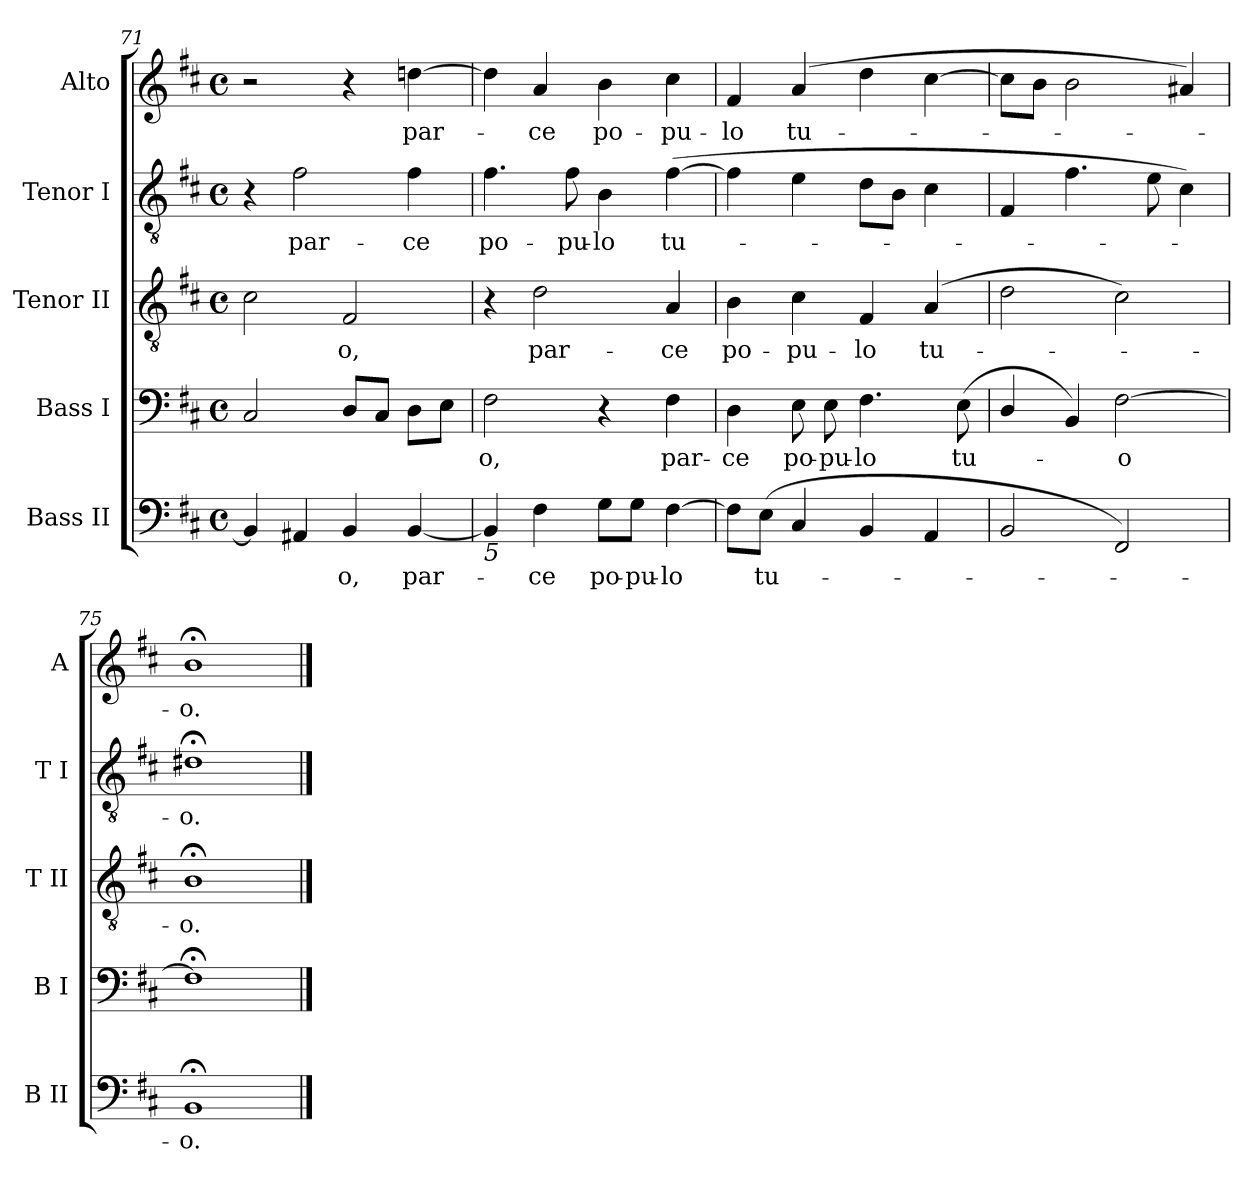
**kern	**text	**kern	**text	**kern	**text	**kern	**text	**kern	**text
*part5	*part5	*part4	*part4	*part3	*part3	*part2	*part2	*part1	*part1
*staff5	*staff5	*staff4	*staff4	*staff3	*staff3	*staff2	*staff2	*staff1	*staff1
*I"Bass II	*	*I"Bass I	*	*I"Tenor II	*	*I"Tenor I	*	*I"Alto	*
*I'B II	*	*I'B I	*	*I'T II	*	*I'T I	*	*I'A	*
*clefF4	*	*clefF4	*	*clefGv2	*	*clefGv2	*	*clefG2	*
*k[f#c#]	*	*k[f#c#]	*	*k[f#c#]	*	*k[f#c#]	*	*k[f#c#]	*
*D:	*	*D:	*	*D:	*	*D:	*	*D:	*
*M4/4	*	*M4/4	*	*M4/4	*	*M4/4	*	*M4/4	*
*met(c)	*	*met(c)	*	*met(c)	*	*met(c)	*	*met(c)	*
=71	=71	=71	=71	=71	=71	=71	=71	=71	=71
4BB]	.	2C#	.	2c#	.	4r	.	2r	.
!	!	!	!	!	!	!	!LO:LY:b	!	!
4AA#X	.	.	.	.	.	2f#	par-	.	.
!	!LO:LY:b	!	!	!	!LO:LY:b	!	!	!	!
4BB	o,	8DL	.	2F#	o,	.	.	4r	.
.	.	8C#J	.	.	.	.	.	.	.
!	!LO:LY:b	!	!	!	!	!	!LO:LY:b	!	!LO:LY:b
[4BB	par-	8DL	.	.	.	4f#	-ce	[4ddn	par-
.	.	8EJ	.	.	.	.	.	.	.
=72	=72	=72	=72	=72	=72	=72	=72	=72	=72
!LO:TX:b:i:t=5	!	!	!	!	!	!	!	!	!
!	!	!	!LO:LY:b	!	!	!	!LO:LY:b	!	!
4BB]	.	2F#	o,	4r	.	4.f#	po-	4dd]	.
!	!LO:LY:b	!	!	!	!LO:LY:b	!	!	!	!LO:LY:b
4F#	ce	.	.	2d	par-	.	.	4a	ce
!	!	!	!	!	!	!	!LO:LY:b	!	!
.	.	.	.	.	.	8f#	-pu-	.	.
!	!LO:LY:b	!	!	!	!	!	!LO:LY:b	!	!LO:LY:b
8G\L	po-	4r	.	.	.	4B	-lo	4b	po-
!	!LO:LY:b	!	!	!	!	!	!	!	!
8G\J	-pu-	.	.	.	.	.	.	.	.
!	!LO:LY:b	!	!LO:LY:b	!	!LO:LY:b	!	!LO:LY:b	!	!LO:LY:b
[4F#	-lo	4F#	par-	4A	-ce	(>[4f#	tu-	4cc#	-pu-
=73	=73	=73	=73	=73	=73	=73	=73	=73	=73
!	!	!	!LO:LY:b	!	!LO:LY:b	!	!	!	!LO:LY:b
8F#\L]	.	4D	-ce	4B	po-	4f#]	.	4f#	-lo
!	!LO:LY:b	!	!	!	!	!	!	!	!
(<8E\J	tu-	.	.	.	.	.	.	.	.
!	!	!	!LO:LY:b	!	!LO:LY:b	!	!	!	!LO:LY:b
4C#	.	8E	po-	4c#	-pu-	4e	.	(>4a	tu-
!	!	!	!LO:LY:b	!	!	!	!	!	!
.	.	8E	-pu-	.	.	.	.	.	.
!	!	!	!LO:LY:b	!	!LO:LY:b	!	!	!	!
4BB	.	4.F#	-lo	4F#	-lo	8dL	.	4dd	.
.	.	.	.	.	.	8BJ	.	.	.
!	!	!	!	!	!LO:LY:b	!	!	!	!
4AA	.	.	.	(>4A	tu-	4c#	.	[4cc#	.
!	!	!	!LO:LY:b	!	!	!	!	!	!
.	.	(<8E	tu-	.	.	.	.	.	.
=74	=74	=74	=74	=74	=74	=74	=74	=74	=74
2BB	.	4D/	.	2d	.	4F#	.	8cc#L]	.
.	.	.	.	.	.	.	.	8bJ	.
.	.	4BB)	.	.	.	4.f#	.	2b	.
!	!	!	!LO:LY:b	!	!	!	!	!	!
2FF#)	.	[2F#	o	2c#)	.	.	.	.	.
.	.	.	.	.	.	8e	.	.	.
.	.	.	.	.	.	4c#)	.	4a#X)	.
=75	=75	=75	=75	=75	=75	=75	=75	=75	=75
!	!LO:LY:b	!	!	!	!LO:LY:b	!	!LO:LY:b	!	!LO:LY:b
1BB;<	o.	1F#;<]	.	1B;<	o.	1d#X;<	o.	1b;<	o.
==	==	==	==	==	==	==	==	==	==
*-	*-	*-	*-	*-	*-	*-	*-	*-	*-
